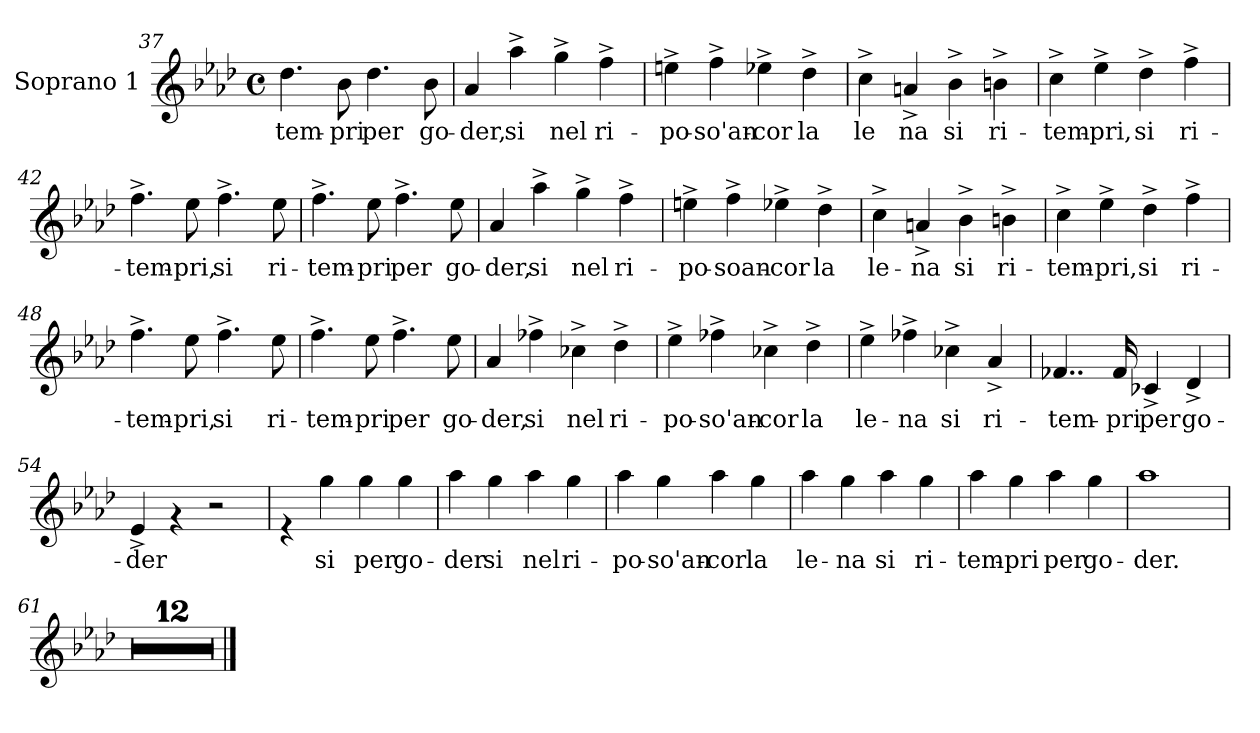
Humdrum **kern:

**kern	**text
*part1	*part1
*staff1	*staff1
*I"Soprano 1	*
*I'S.1	*
*clefG2	*
*k[b-e-a-d-]	*
*A-:	*
*M4/4	*
*met(c)	*
=37	=37
4.dd-\	-tem-
8b-\	-pri
4.dd-\	per
8b-\	go-
=38	=38
4a-/	-der,
4aa-^\	si
4gg^\	nel
4ff^\	ri-
!!LO:PB:g=z
=39	=39
4een^\	-po-
4ff^\	-so'an-
4ee-X^\	-cor
4dd-^\	la
=40	=40
4cc^\	le
4an^/	na
4b-^\	si
4bn^\	ri-
=41	=41
4cc^\	-tem-
4ee-^\	-pri,
4dd-^\	si
4ff^\	ri-
=42	=42
4.ff^\	-tem-
8ee-\	-pri,
4.ff^\	si
8ee-\	ri-
!!LO:PB:g=z
=43	=43
4.ff^\	-tem-
8ee-\	-pri
4.ff^\	per
8ee-\	go-
=44	=44
4a-/	-der,
4aa-^\	si
4gg^\	nel
4ff^\	ri-
=45	=45
4een^\	-po-
4ff^\	-soan-
4ee-X^\	-cor
4dd-^\	la
=46	=46
4cc^\	le-
4an^/	-na
4b-^\	si
4bn^\	ri-
=47	=47
4cc^\	-tem-
4ee-^\	-pri,
4dd-^\	si
4ff^\	ri-
!!LO:PB:g=z
=48	=48
4.ff^\	-tem-
8ee-\	-pri,
4.ff^\	si
8ee-\	ri-
=49	=49
4.ff^\	-tem-
8ee-\	-pri
4.ff^\	per
8ee-\	go-
=50	=50
4a-/	-der,
4ff-X^\	si
4cc-X^\	nel
4dd-^\	ri-
=51	=51
4ee-^\	-po-
4ff-X^\	-so'an-
4cc-X^\	-cor
4dd-^\	la
=52	=52
4ee-^\	le-
4ff-X^\	-na
4cc-X^\	si
4a-^/	ri-
!!LO:PB:g=z
=53	=53
4..f-X/	-tem-
16f-/	-pri
4c-X^/	per
4d-^/	go-
=54	=54
4e-^/	-der
4rg	.
2r	.
=55	=55
4re	.
4gg\	si
4gg\	per
4gg\	go-
=56	=56
4aa-\	-der
4gg\	si
4aa-\	nel
4gg\	ri-
!!LO:PB:g=z
=57	=57
4aa-\	-po-
4gg\	-so'an-
4aa-\	-cor
4gg\	la
=58	=58
4aa-\	le-
4gg\	-na
4aa-\	si
4gg\	ri-
=59	=59
4aa-\	-tem-
4gg\	-pri
4aa-\	per
4gg\	go-
=60	=60
1aa-	-der.
=61	=61
1r	.
!!LO:LB:g=z
=62	=62
1r	.
=63	=63
1r	.
=64	=64
1r	.
=65	=65
1r	.
=66	=66
1r	.
!!LO:LB:g=z
=67	=67
1r	.
=68	=68
1r	.
=69	=69
1r	.
=70	=70
1r	.
=71	=71
1r	.
=72	=72
1r	.
==	==
*-	*-
